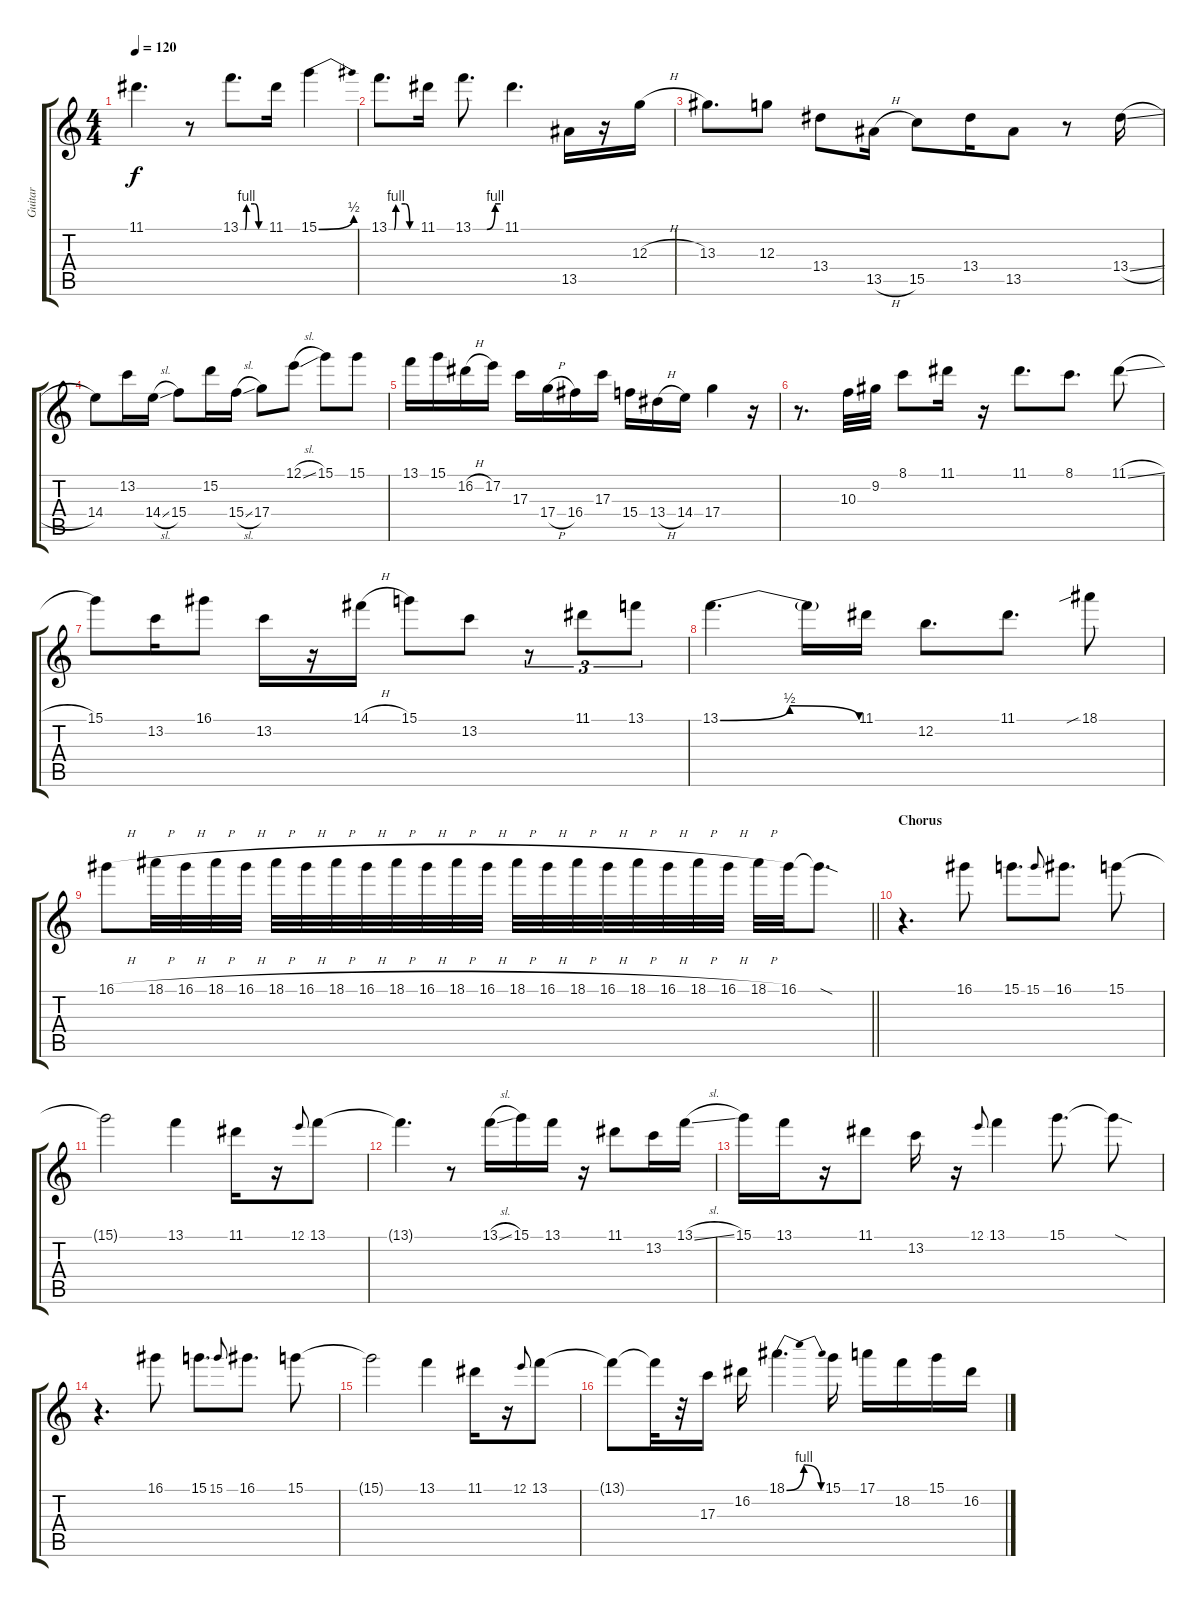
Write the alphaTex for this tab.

\track ("Guitar" "Guitar") {instrument electricguitarclean}
\staff {score tabs}
\tuning (E4 B3 G3 D3 A2 E2) {hide}
\ts (4 4)
\tempo 120
\clef g2
\ks c
11.1{t}.4{d dy f} r.8 13.1{be (custom 0 0 11 0 15 4 35 4 45 0 60 0)}.8{d} 11.1.16 15.1{be (bend 0 0 60 2)}.4 |
13.1{be (custom 0 0 11 0 15 4 35 4 45 0 60 0)}.8{d} 11.1.16 13.1{be (custom 0 0 15 0 30 0 48 4 60 4)}.8{d} 11.1.4{d} 13.5.16 r.16 12.3{h}.16 |
13.3.8{d} 12.3.8 13.4.8 13.5{h}.16 15.5.8 13.4.16 13.5.8 r.8 13.4{sl}.16 |
14.4.8 13.2.16 14.4{sl}.16 15.4.8 15.2.16 15.4{sl}.16 17.4.8 12.1{sl}.8 15.1.8 15.1.8 |
13.1.16 15.1.16 16.2{h}.16 17.2.16 17.3.16 17.4{h}.16 16.4.16 17.3.16 15.4.16 13.4{h}.16 14.4.16 17.4.4 r.16 |
r.8{d} 10.3.32 9.2.32 8.1.8 11.1.16 r.16 11.1.8{d} 8.1.8{d} 11.1{sl}.8 |
15.1.8 13.2.16 16.1.8 13.2.16 r.16 14.1{h}.16 15.1.8 13.2.8 r.8{tu (3 2)} 11.1.8{tu (3 2)} 13.1.8{tu (3 2)} |
13.1{be (bendrelease 0 0 15 2 44 2 60 0)}.4{d} 13.1{t}.16 11.1.16 12.2.8{d} 11.1.8{d} 18.1{sib}.8 |
\barLineRight lightlight
16.1{h}.8 18.1{h}.32 16.1{h}.32 18.1{h}.32 16.1{h}.32 18.1{h}.32 16.1{h}.32 18.1{h}.32 16.1{h}.32 18.1{h}.32 16.1{h}.32 18.1{h}.32 16.1{h}.32 18.1{h}.32 16.1{h}.32 18.1{h}.32 16.1{h}.32 18.1{h}.32 16.1{h}.32 18.1{h}.32 16.1{h}.32 18.1{h}.32 16.1.32 16.1{sod t}.8{d} |
\section ("" "Chorus")
r.4{d} 16.1.8 15.1.8{d} 15.1.8{gr onbeat} 16.1.8{d} 15.1.8 |
15.1{t}.2 13.1.4 11.1.16 r.16 12.1.8{gr onbeat} 13.1.8 |
13.1{t}.4{d} r.8 13.1{sl}.16 15.1.16 13.1.16 r.16 11.1.8 13.2.16 13.1{sl}.16 |
15.1.16 13.1.16 r.16 11.1.8 13.2.16 r.16 12.1.8{gr onbeat} 13.1.4 15.1.8{d} 15.1{sod t}.8 |
r.4{d} 16.1.8 15.1.8{d} 15.1.8{gr onbeat} 16.1.8{d} 15.1.8 |
15.1{t}.2 13.1.4 11.1.16 r.16 12.1.8{gr onbeat} 13.1.8 |
13.1{t}.8 13.1{t}.32 r.32 17.3.16 16.2.16 18.1{be (bendrelease 0 0 10 4 45 4 60 0)}.4{d} 15.1.16 17.1.16 18.2.16 15.1.16 16.2{h}.16
